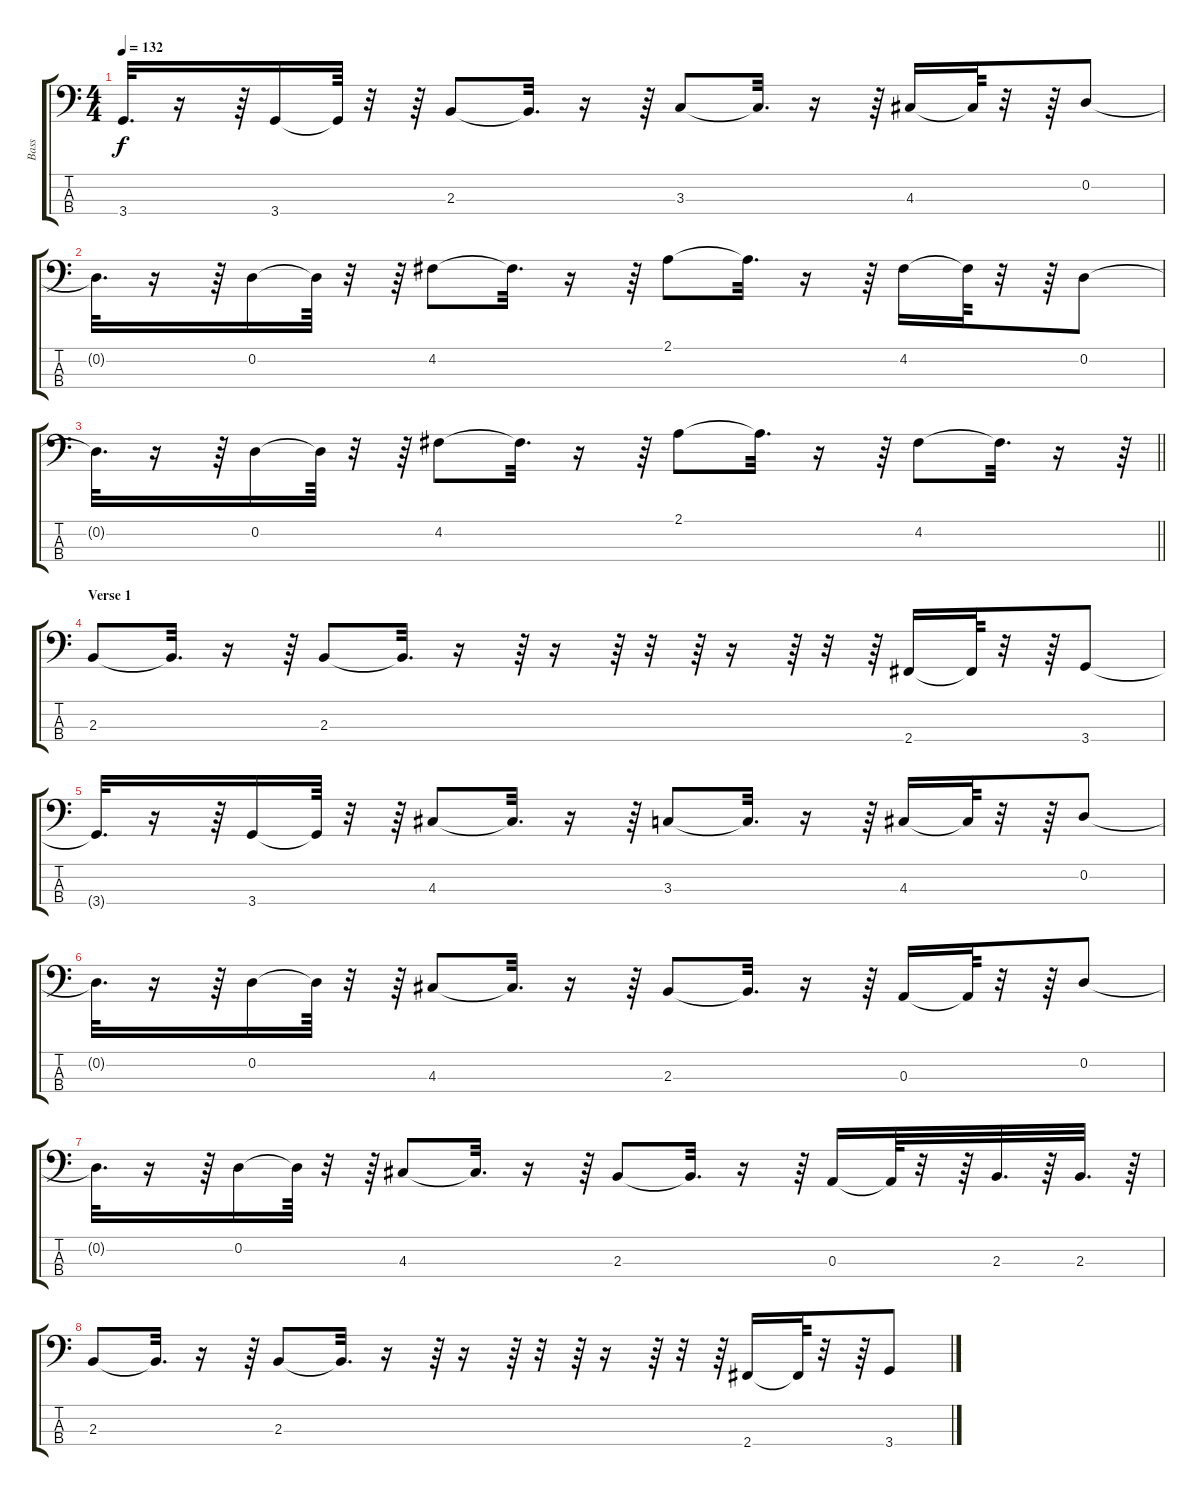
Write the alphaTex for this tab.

\track ("Bass" "Bass") {instrument electricbassfinger}
\staff {score tabs}
\tuning (G2 D2 A1 E1) {hide}
\ts (4 4)
\tempo 132
\clef f4
\ks c
3.4{t}.32{d dy f} r.16 r.64 3.4.16 3.4{t}.64 r.32 r.64 2.3.8 2.3{t}.32{d} r.16 r.64 3.3.8 3.3{t}.32{d} r.16 r.64 4.3.16 4.3{t}.64 r.32 r.64 0.2.8 |
0.2{t}.32{d} r.16 r.64 0.2.16 0.2{t}.64 r.32 r.64 4.2.8 4.2{t}.32{d} r.16 r.64 2.1.8 2.1{t}.32{d} r.16 r.64 4.2.16 4.2{t}.64 r.32 r.64 0.2.8 |
\barLineRight lightlight
0.2{t}.32{d} r.16 r.64 0.2.16 0.2{t}.64 r.32 r.64 4.2.8 4.2{t}.32{d} r.16 r.64 2.1.8 2.1{t}.32{d} r.16 r.64 4.2.8 4.2{t}.32{d} r.16 r.64 |
\section ("" "Verse 1")
2.3.8 2.3{t}.32{d} r.16 r.64 2.3.8 2.3{t}.32{d} r.16 r.64 r.16 r.64 r.32 r.64 r.16 r.64 r.32 r.64 2.4.16 2.4{t}.64 r.32 r.64 3.4.8 |
3.4{t}.32{d} r.16 r.64 3.4.16 3.4{t}.64 r.32 r.64 4.3.8 4.3{t}.32{d} r.16 r.64 3.3.8 3.3{t}.32{d} r.16 r.64 4.3.16 4.3{t}.64 r.32 r.64 0.2.8 |
0.2{t}.32{d} r.16 r.64 0.2.16 0.2{t}.64 r.32 r.64 4.3.8 4.3{t}.32{d} r.16 r.64 2.3.8 2.3{t}.32{d} r.16 r.64 0.3.16 0.3{t}.64 r.32 r.64 0.2.8 |
0.2{t}.32{d} r.16 r.64 0.2.16 0.2{t}.64 r.32 r.64 4.3.8 4.3{t}.32{d} r.16 r.64 2.3.8 2.3{t}.32{d} r.16 r.64 0.3.16 0.3{t}.64 r.32 r.64 2.3.32{d} r.64 2.3.32{d} r.64 |
2.3.8 2.3{t}.32{d} r.16 r.64 2.3.8 2.3{t}.32{d} r.16 r.64 r.16 r.64 r.32 r.64 r.16 r.64 r.32 r.64 2.4.16 2.4{t}.64 r.32 r.64 3.4.8
